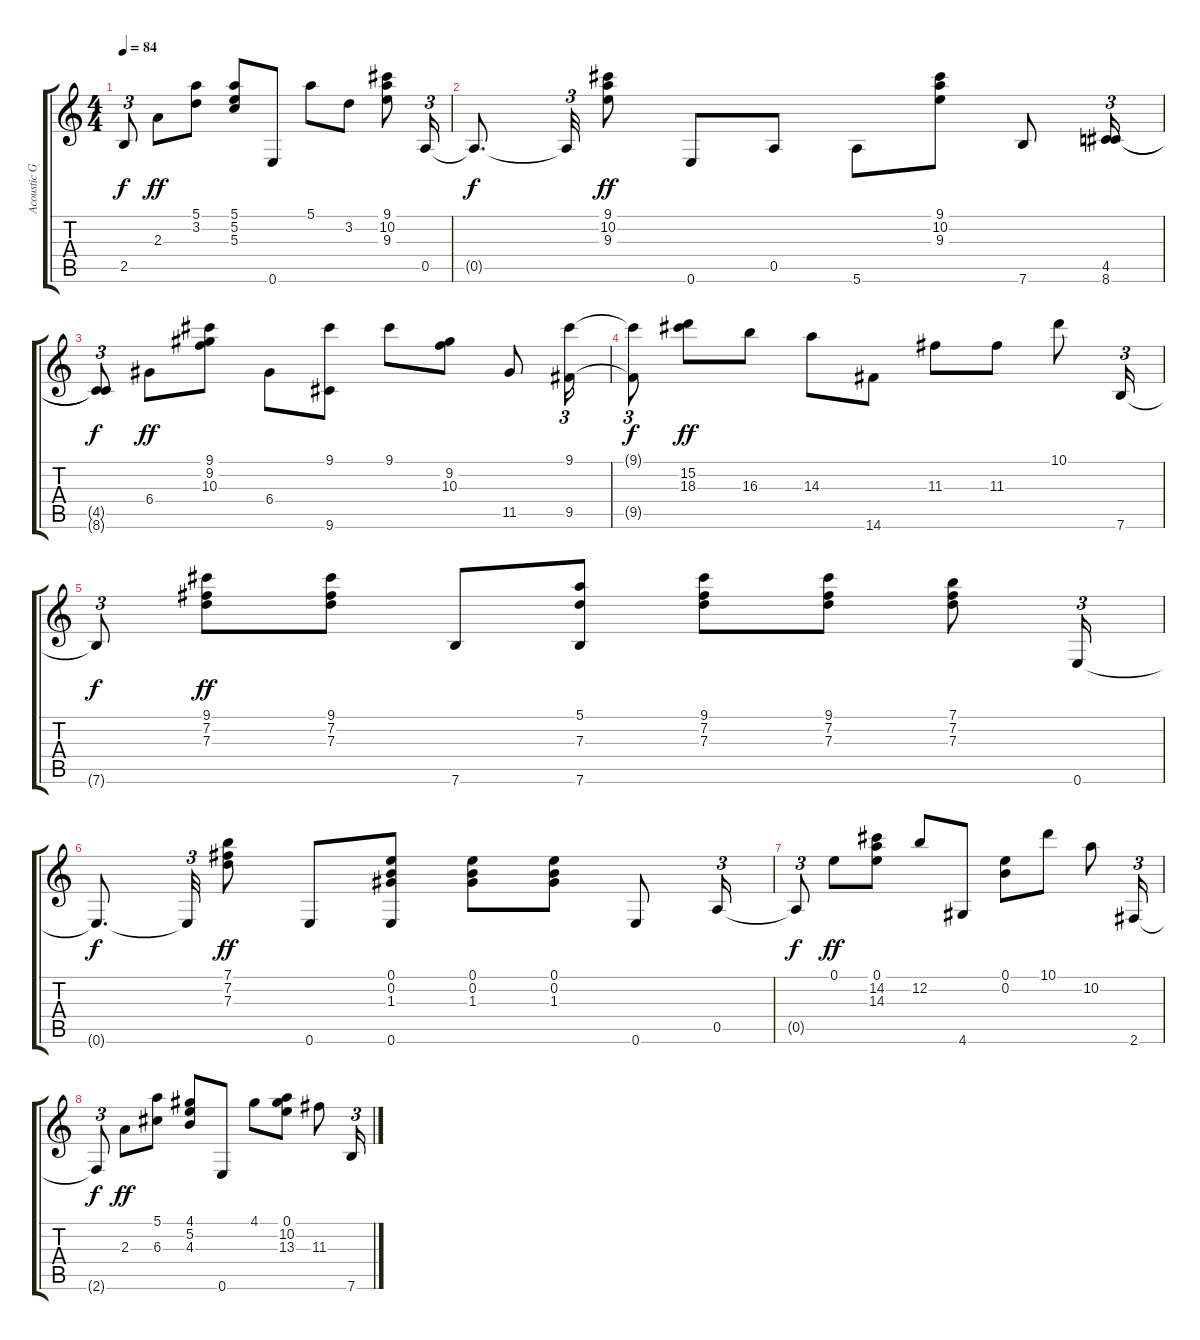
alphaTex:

\track ("Acoustic Guitar" "Acoustic G") {instrument acousticguitarnylon}
\staff {score tabs}
\tuning (E4 B3 G3 D3 A2 E2) {hide}
\ts (4 4)
\tempo 84
\clef g2
\ks c
2.5{t}.8{tu (3 2) dy f} 2.3.8{dy ff} (5.1 3.2).8 (5.1 5.2 5.3).8 0.6.8 5.1.8 3.2.8 (9.1 10.2 9.3).8 0.5.16{tu (3 2)} |
0.5{t}.8{d dy f} 0.5{t}.32{tu (3 2)} (9.1 10.2 9.3).8{dy ff} 0.6.8 0.5.8 5.6.8 (9.1 10.2 9.3).8 7.6.8 (4.5 8.6).16{tu (3 2)} |
(4.5{t} 8.6{t}).8{tu (3 2) dy f} 6.4.8{dy ff} (9.1 9.2 10.3).8 6.4.8 (9.1 9.6).8 9.1.8 (9.2 10.3).8 11.5.8 (9.1 9.5).16{tu (3 2)} |
(9.1{t} 9.5{t}).8{tu (3 2) dy f} (15.2 18.3).8{dy ff} 16.3.8 14.3.8 14.6.8 11.3.8 11.3.8 10.1.8 7.6.16{tu (3 2)} |
7.6{t}.8{tu (3 2) dy f} (9.1 7.2 7.3).8{dy ff} (9.1 7.2 7.3).8 7.6.8 (5.1 7.3 7.6).8 (9.1 7.2 7.3).8 (9.1 7.2 7.3).8 (7.1 7.2 7.3).8 0.6.16{tu (3 2)} |
0.6{t}.8{d dy f} 0.6{t}.32{tu (3 2)} (7.1 7.2 7.3).8{dy ff} 0.6.8 (0.1 0.2 1.3 0.6).8 (0.1 0.2 1.3).8 (0.1 0.2 1.3).8 0.6.8 0.5.16{tu (3 2)} |
0.5{t}.8{tu (3 2) dy f} 0.1.8{dy ff} (0.1 14.2 14.3).8 12.2.8 4.6.8 (0.1 0.2).8 10.1.8 10.2.8 2.6.16{tu (3 2)} |
2.6{t}.8{tu (3 2) dy f} 2.3.8{dy ff} (5.1 6.3).8 (4.1 5.2 4.3).8 0.6.8 4.1.8 (0.1 10.2 13.3).8 11.3.8 7.6.16{tu (3 2)}
